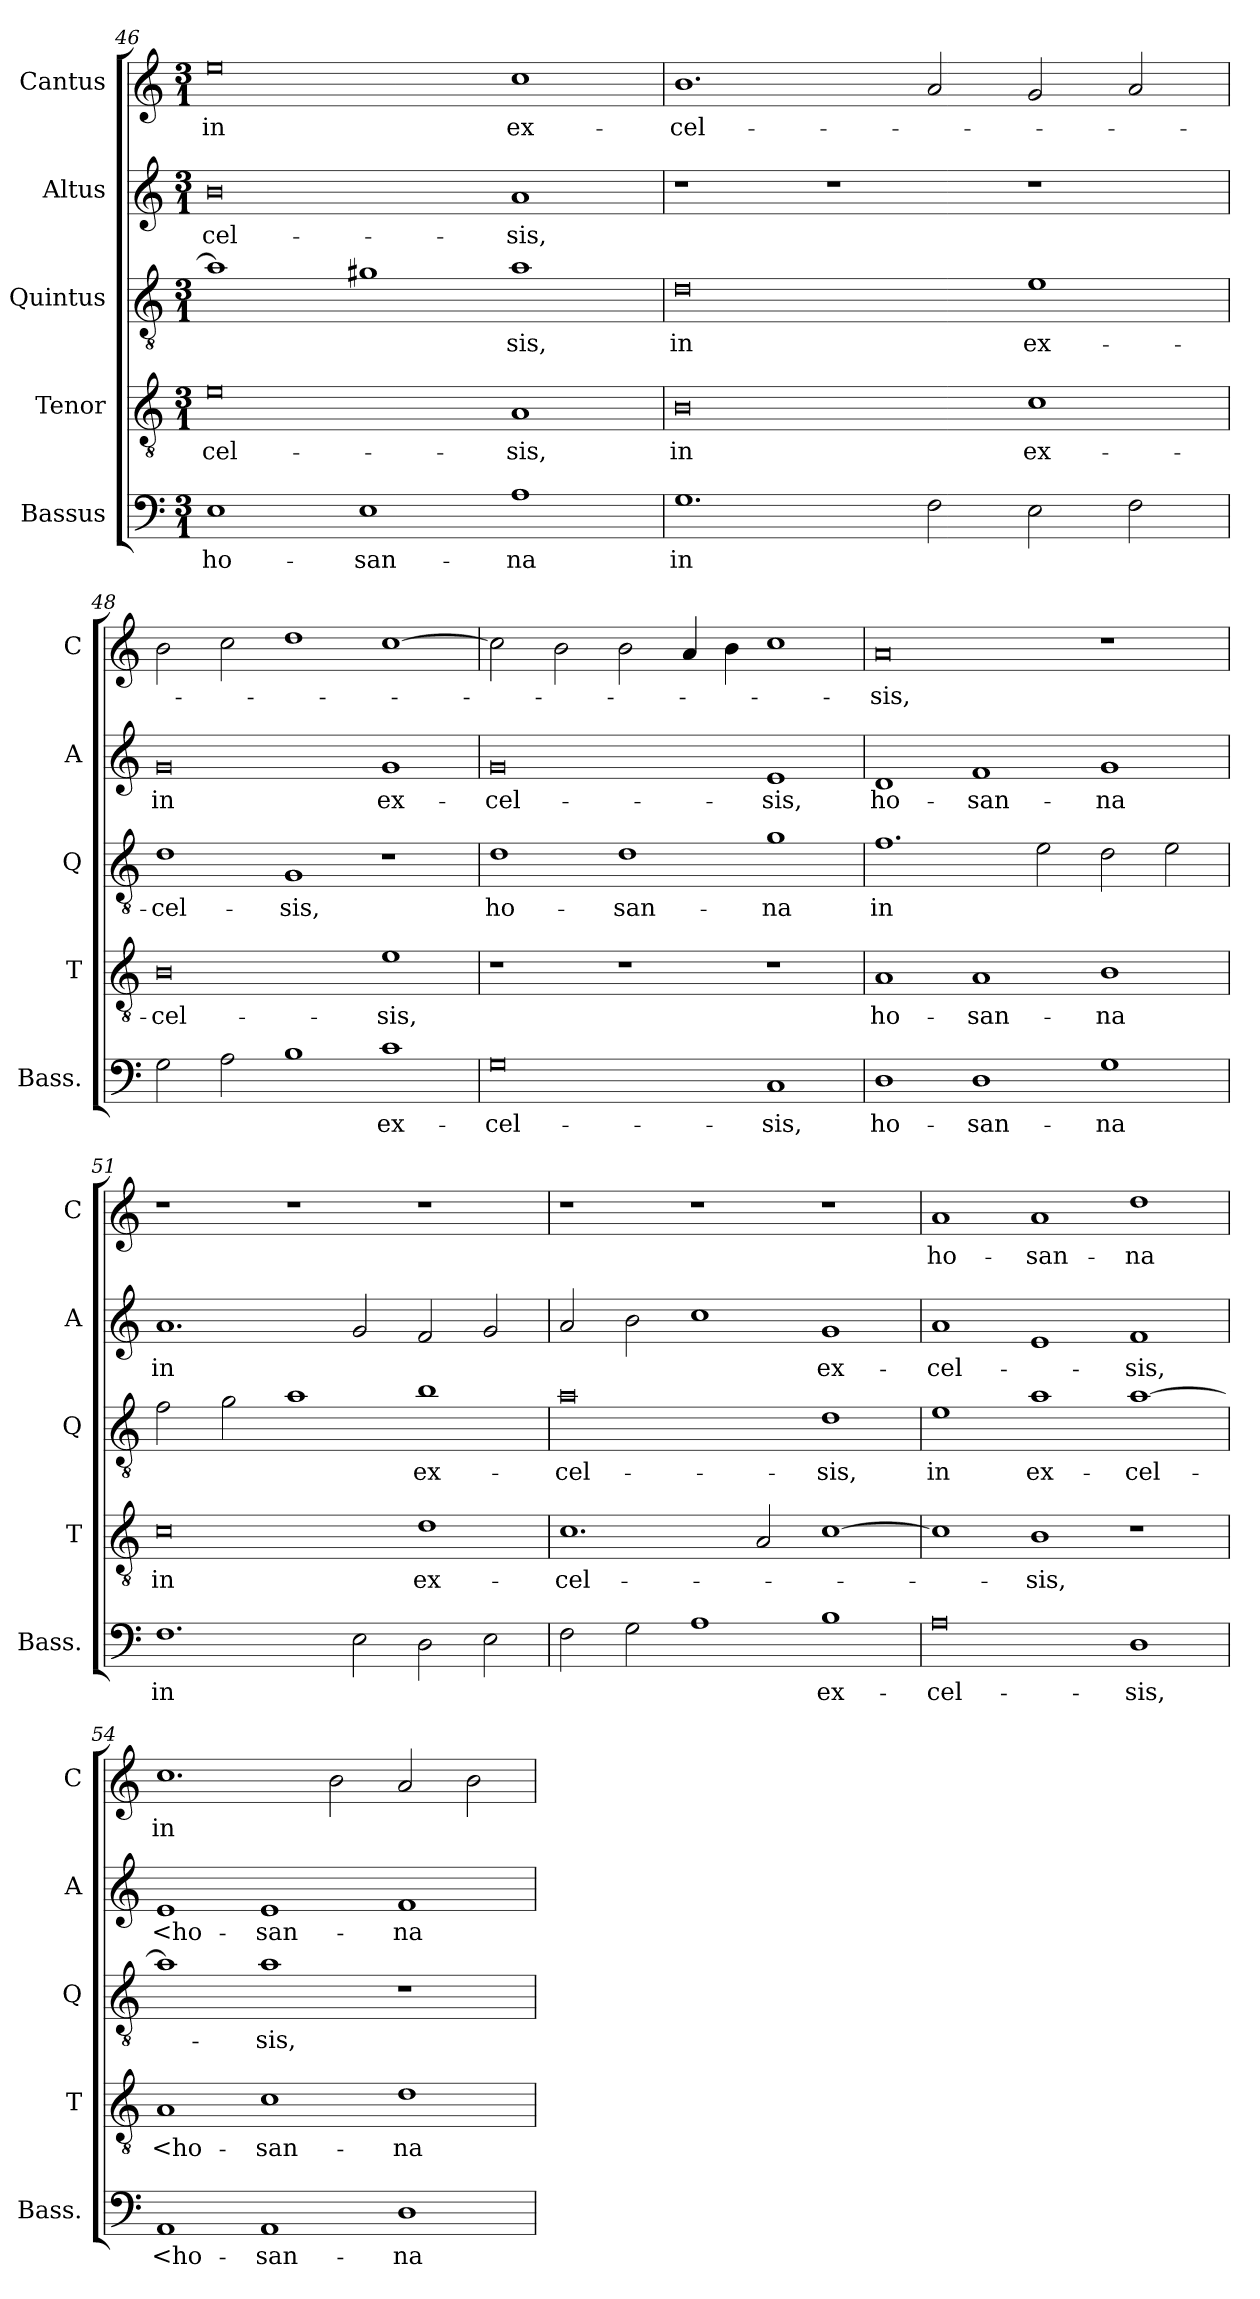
**kern	**text	**kern	**text	**kern	**text	**kern	**text	**kern	**text
*part5	*part5	*part4	*part4	*part3	*part3	*part2	*part2	*part1	*part1
*staff5	*staff5	*staff4	*staff4	*staff3	*staff3	*staff2	*staff2	*staff1	*staff1
*I"Bassus	*	*I"Tenor	*	*I"Quintus	*	*I"Altus	*	*I"Cantus	*
*I'Bass.	*	*I'T	*	*I'Q	*	*I'A	*	*I'C	*
*clefF4	*	*clefGv2	*	*clefGv2	*	*clefG2	*	*clefG2	*
*	*	*ITrd7c12	*	*ITrd7c12	*	*	*	*	*
*k[]	*	*k[]	*	*k[]	*	*k[]	*	*k[]	*
*C:	*	*C:	*	*C:	*	*C:	*	*C:	*
*M3/1	*	*M3/1	*	*M3/1	*	*M3/1	*	*M3/1	*
=46	=46	=46	=46	=46	=46	=46	=46	=46	=46
1E\	ho-	0E\	-cel-	1A\]	.	0b\	-cel-	0ee\	in
1E\	-san-	.	.	1G#\	.	.	.	.	.
1A\	-na	1AA/	-sis,	1A\	-sis,	1a/	-sis,	1cc\	ex-
=47	=47	=47	=47	=47	=47	=47	=47	=47	=47
1.G\	in	0BB\	in	0D\	in	1r	.	1.b\	-cel-
.	.	.	.	.	.	1r	.	.	.
2F\	.	.	.	.	.	.	.	2a/	.
2E\	.	1C\	ex-	1E\	ex-	1r	.	2g/	.
2F\	.	.	.	.	.	.	.	2a/	.
=48	=48	=48	=48	=48	=48	=48	=48	=48	=48
2G\	.	0BB\	-cel-	1D\	-cel-	0g/	in	2b\	.
2A\	.	.	.	.	.	.	.	2cc\	.
1B\	.	.	.	1GG/	-sis,	.	.	1dd\	.
1c\	ex-	1E\	-sis,	1r	.	1g/	ex-	[1cc\	.
=49	=49	=49	=49	=49	=49	=49	=49	=49	=49
0G\	-cel-	1r	.	1D\	ho-	0g/	-cel-	2cc\]	.
.	.	.	.	.	.	.	.	2b\	.
.	.	1r	.	1D\	-san-	.	.	2b\	.
.	.	.	.	.	.	.	.	4a/	.
.	.	.	.	.	.	.	.	4b\	.
1C/	-sis,	1r	.	1G\	-na	1e/	-sis,	1cc\	.
=50	=50	=50	=50	=50	=50	=50	=50	=50	=50
1D\	ho-	1AA/	ho-	1.F\	in	1d/	ho-	0a/	-sis,
1D\	-san-	1AA/	-san-	.	.	1f/	-san-	.	.
.	.	.	.	2E\	.	.	.	.	.
1G\	-na	1BB\	-na	2D\	.	1g/	-na	1r	.
.	.	.	.	2E\	.	.	.	.	.
=51	=51	=51	=51	=51	=51	=51	=51	=51	=51
1.F\	in	0C\	in	2F\	.	1.a/	in	1r	.
.	.	.	.	2G\	.	.	.	.	.
.	.	.	.	1A\	.	.	.	1r	.
2E\	.	.	.	.	.	2g/	.	.	.
2D\	.	1D\	ex-	1B\	ex-	2f/	.	1r	.
2E\	.	.	.	.	.	2g/	.	.	.
=52	=52	=52	=52	=52	=52	=52	=52	=52	=52
2F\	.	1.C\	-cel-	0A\	-cel-	2a/	.	1r	.
2G\	.	.	.	.	.	2b\	.	.	.
1A\	.	.	.	.	.	1cc\	.	1r	.
.	.	2AA/	.	.	.	.	.	.	.
1B\	ex-	[1C\	.	1D\	-sis,	1g/	ex-	1r	.
=53	=53	=53	=53	=53	=53	=53	=53	=53	=53
0A\	-cel-	1C\]	.	1E\	in	1a/	-cel-	1a/	ho-
.	.	1BB\	-sis,	1A\	ex-	1e/	.	1a/	-san-
1D\	-sis,	1r	.	[1A\	-cel-	1f/	-sis,	1dd\	-na
=54	=54	=54	=54	=54	=54	=54	=54	=54	=54
1AA/	<ho-	1AA/	<ho-	1A\]	.	1e/	<ho-	1.cc\	in
1AA/	-san-	1C\	-san-	1A\	-sis,	1e/	-san-	.	.
.	.	.	.	.	.	.	.	2b\	.
1D\	-na	1D\	-na	1r	.	1f/	-na	2a/	.
.	.	.	.	.	.	.	.	2b\	.
=	=	=	=	=	=	=	=	=	=
*-	*-	*-	*-	*-	*-	*-	*-	*-	*-
